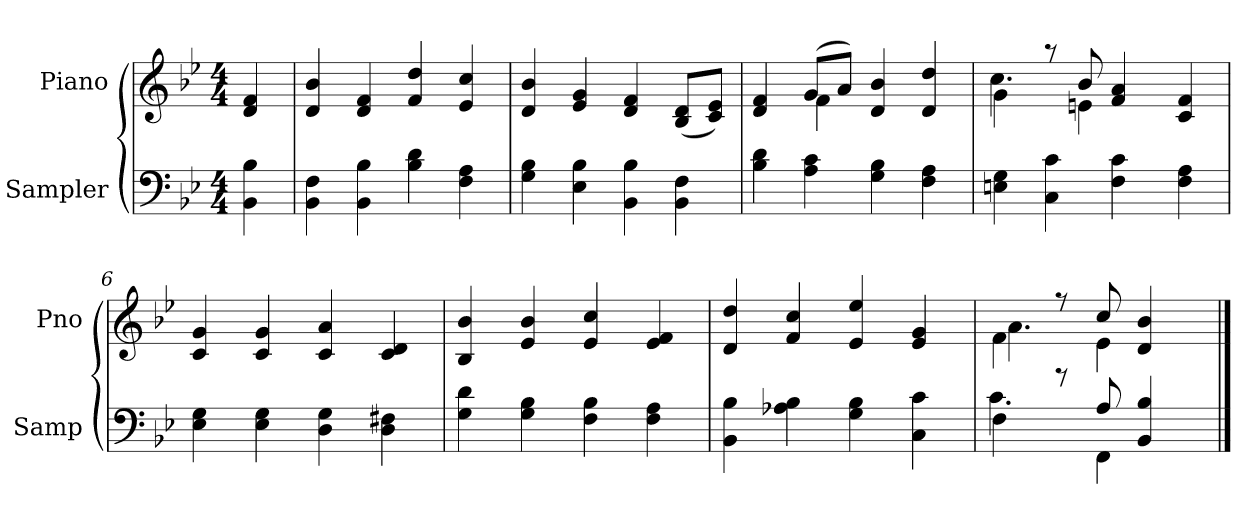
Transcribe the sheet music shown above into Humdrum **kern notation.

**kern	**kern
*part2	*part1
*staff2	*staff1
*I"Sampler	*I"Piano
*I'Samp	*I'Pno
*clefF4	*clefG2
*k[b-e-]	*k[b-e-]
*B-:	*B-:
*M4/4	*M4/4
=1	=1
4BB- 4B-	4d 4f
=2	=2
4BB- 4F	4d 4b-
4BB- 4B-	4d 4f
4B- 4d	4f 4dd
4F 4A	4e- 4cc
=3	=3
4G 4B-	4d 4b-
4E- 4B-	4e- 4g
4BB- 4B-	4d 4f
4BB- 4F	(8B-/ 8d/L
.	8c/ 8e-/J)
=4	=4
*	*^
4B- 4d	4d 4f	4ryy
4A 4c	(8g/L	4f
.	8a/J)	.
4G 4B-	4d 4b-	2ryy
4F 4A	4d 4dd	.
=5	=5	=5
4En 4G	4g\	4.cc
4C 4c	8r	.
.	8b-/	4en
4F 4c	4f 4a	.
.	.	4.ryy
4F 4A	4c 4f	.
*	*v	*v
=6	=6
4E- 4G	4c 4g
4E- 4G	4c 4g
4D 4G	4c 4a
4D 4F#X	4c 4d
=7	=7
4G 4d	4B- 4b-
4G 4B-	4e- 4b-
4F 4B-	4e- 4cc
4F 4A	4e- 4f
=8	=8
4BB- 4B-	4d 4dd
4A-X 4B-	4f 4cc
4G 4B-	4e- 4ee-
4C 4c	4e- 4g
=9	=9
*^	*^
4F\	4.c	4f\	4.a
8r	.	8r	.
8A/	4FF	8cc/	4e-
4BB- 4B-	.	4d 4b-	.
.	8ryy	.	8ryy
*v	*v	*	*
*	*v	*v
==	==
*-	*-
